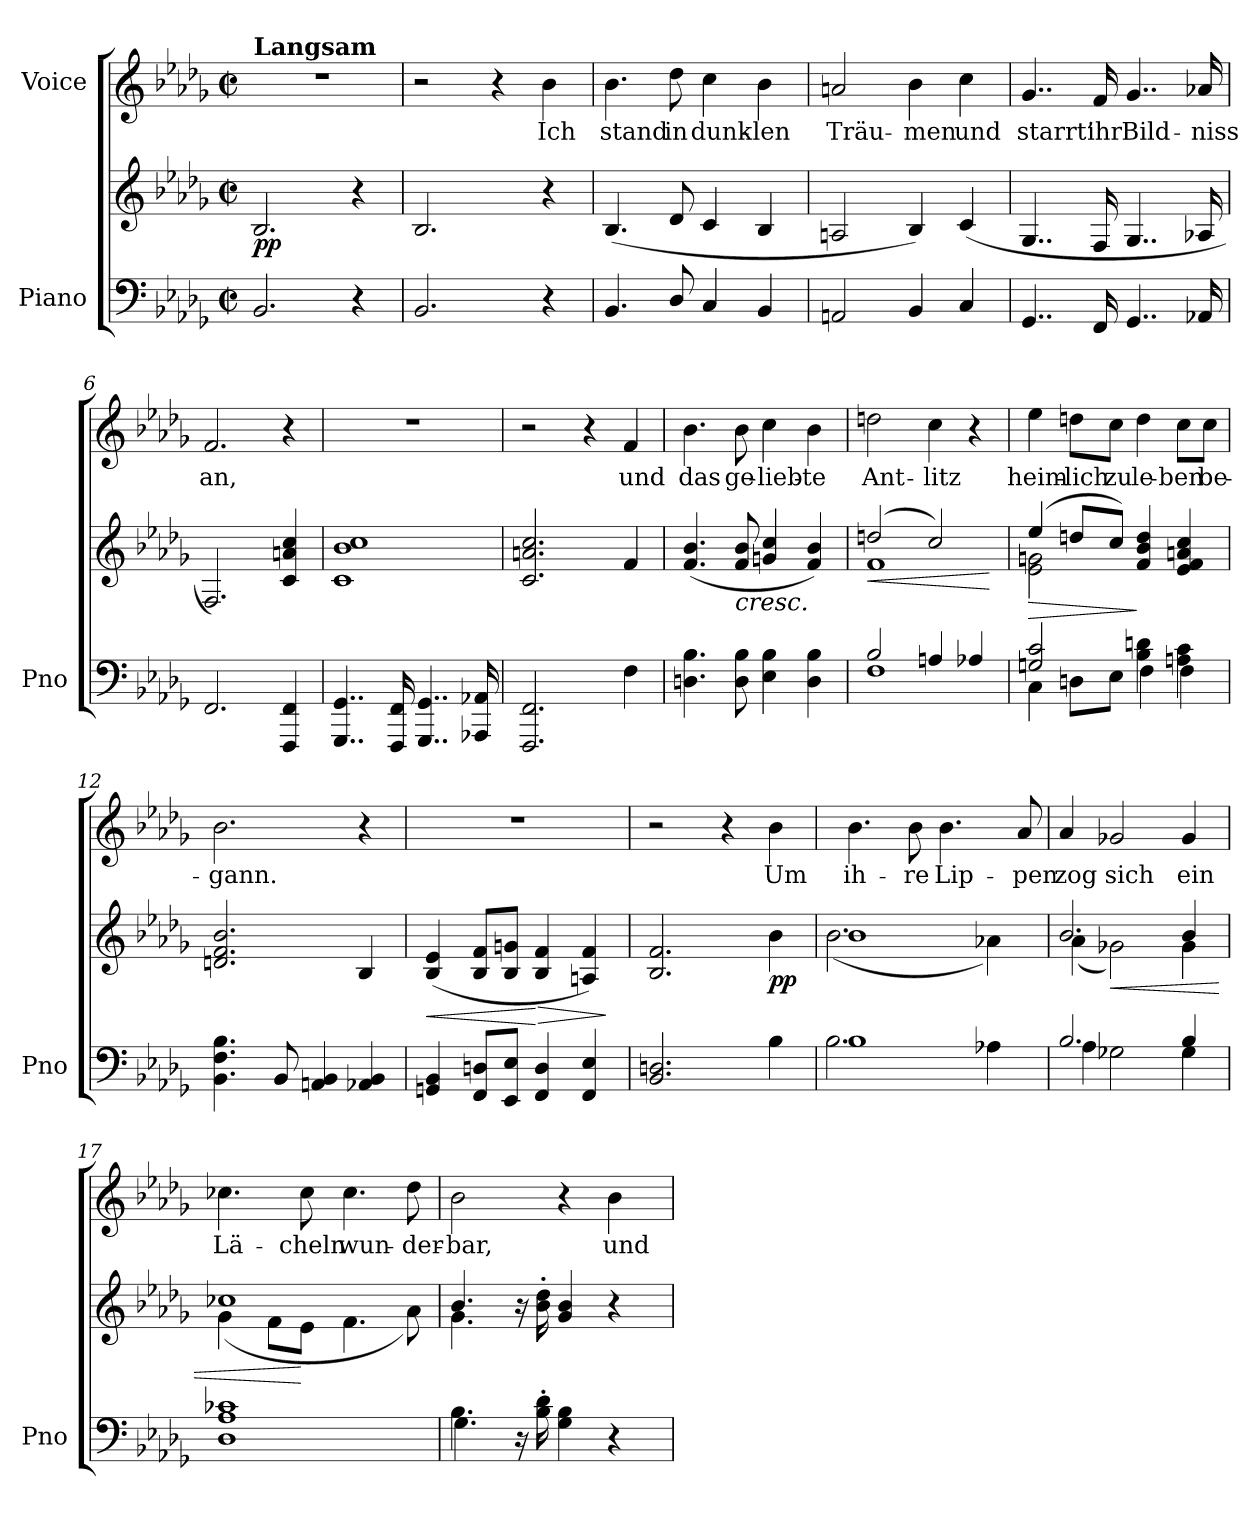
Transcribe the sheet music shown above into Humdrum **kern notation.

**kern	**kern	**dynam	**kern	**text
*part2	*part2	*part2	*part1	*part1
*staff3	*staff2	*staff2/3	*staff1	*staff1
*I"Piano	*	*	*I"Voice	*
*I'Pno	*	*	*	*
*clefF4	*clefG2	*	*clefG2	*
*k[b-e-a-d-g-]	*k[b-e-a-d-g-]	*	*k[b-e-a-d-g-]	*
*M2/2	*M2/2	*	*M2/2	*
*met(c|)	*met(c|)	*	*met(c|)	*
=1	=1	=1	=1	=1
!	!	!	!LO:TX:a:B:t=Langsam	!
!	!	!LO:DY:b	!	!
2.BB-/	2.B-/	pp	1r	.
4r	4r	.	.	.
=2	=2	=2	=2	=2
2.BB-/	2.B-/	.	2r	.
.	.	.	4r	.
4r	4r	.	4b-\	Ich
=3	=3	=3	=3	=3
4.BB-/	(<4.B-/	.	4.b-\	stand
8D-/	8d-/	.	8dd-\	in
4C/	4c/	.	4cc\	dunk-
4BB-/	4B-/	.	4b-\	-len
=4	=4	=4	=4	=4
2AAn/	2An/	.	2an/	Träu-
4BB-/	4B-/)	.	4b-\	-men
4C/	(<4c/	.	4cc\	und
=5	=5	=5	=5	=5
4..GG-/	4..G-/	.	4..g-/	starrt’
16FF/	16F/	.	16f/	ihr
4..GG-/	4..G-/	.	4..g-/	Bild-
16AA-X/	16A-X/	.	16a-X/	-niss
=6	=6	=6	=6	=6
2.FF/	2.F/)	.	2.f/	an,
4FFF/ 4FF/	4c/ 4an/ 4cc/	.	4r	.
=7	=7	=7	=7	=7
4..GGG-/ 4..GG-/	1c 1b- 1cc	.	1r	.
16FFF/ 16FF/	.	.	.	.
4..GGG-/ 4..GG-/	.	.	.	.
16AAA-X/ 16AA-X/	.	.	.	.
=8	=8	=8	=8	=8
2.FFF/ 2.FF/	2.c/ 2.an/ 2.cc/	.	2r	.
.	.	.	4r	.
4F\	4f/	.	4f/	und
=9	=9	=9	=9	=9
4.Dn\ 4.B-\	(4.f/ 4.b-/	.	4.b-\	das
!	!LO:TX:b:i:t=cresc.	!	!	!
8D\ 8B-\	8f/ 8b-/	.	8b-\	ge-
4E-\ 4B-\	4gn/ 4cc/	.	4cc\	-lieb-
4D\ 4B-\	4f/ 4b-/)	.	4b-\	-te
=10	=10	=10	=10	=10
*^	*	*	*	*
!	!	!	!LO:HP:b	!	!
*	*	*^	*	*	*
2B-/	1F	(2ddn/	1f	<	2ddn\	Ant-
4An/	.	2cc/)	.	.	4cc\	-litz
4A-X/	.	.	.	.	4r	.
*v	*v	*	*	*	*	*
*	*v	*v	*	*	*
.	.	[	.	.
=11	=11	=11	=11	=11
*^	*	*	*	*
!	!	!	!LO:HP:b	!	!
*	*	*^	*	*	*
2Gn/ 2c/	4C\	(4ee-/	2e-\ 2gn\	>	4ee-\	heim-
.	8Dn\L	8ddn/L	.	.	8ddn\L	-lich
.	8E-\J	8cc/J)	.	.	8cc\J	zu
4B-\ 4dn\	4F\	4f/ 4b-/ 4dd/	2ryy	]	4dd\	le-
4An\ 4c\	4F\	4e-/ 4f/ 4an/ 4cc/	.	.	8cc\L	-ben
.	.	.	.	.	8cc\J	be-
*v	*v	*	*	*	*	*
*	*v	*v	*	*	*
=12	=12	=12	=12	=12
4.BB-\ 4.F\ 4.B-\	2.dn/ 2.f/ 2.b-/	.	2.b-\	-gann.
8BB-/	.	.	.	.
4AAn/ 4BB-/	.	.	.	.
4AA-X/ 4BB-/	4B-/	.	4r	.
=13	=13	=13	=13	=13
!	!	!LO:HP:b	!	!
4GGn/ 4BB-/	(4B-/ 4e-/	<	1r	.
8FF/ 8Dn/L	8B-/ 8f/L	.	.	.
8EE-/ 8E-/J	8B-/ 8gn/J	.	.	.
!	!	!LO:HP:n=1:b	!	!
4FF/ 4D/	4B-/ 4f/	[ >	.	.
4FF/ 4E-/	4An/ 4f/)	.	.	.
.	.	]	.	.
=14	=14	=14	=14	=14
2.BB-/ 2.Dn/	2.B-/ 2.f/	.	2r	.
.	.	.	4r	.
!	!	!LO:DY:b	!	!
4B-\	4b-\	pp	4b-\	Um
=15	=15	=15	=15	=15
*^	*^	*	*	*
1B-	2.B-\	1b-	(2.b-\	.	4.b-\	ih-
.	.	.	.	.	8b-\	-re
.	.	.	.	.	4.b-\	Lip-
.	4A-X\	.	4a-X\)	.	.	.
.	.	.	.	.	8a-/	-pen
=16	=16	=16	=16	=16	=16	=16
2.B-/	4A-\	2.b-/	(4a-\	.	4a-/	zog
!	!	!	!	!LO:HP:b	!	!
.	2G-X\	.	2g-X\)	<	2g-X/	sich
4B-/	4G-\	4b-/	4g-\	.	4g-/	ein
*v	*v	*	*	*	*	*
=17	=17	=17	=17	=17	=17
1D- 1A- 1c-X	1cc-X	(4g-\	.	4.cc-X\	Lä-
.	.	8f\L	.	.	.
.	.	8e-\J	[	8cc-\	-cheln
.	.	4.f\	.	4.cc-\	wun-
.	.	8a-\)	.	8dd-\	-der-
=18	=18	=18	=18	=18	=18
*^	*	*	*	*	*
4.B-\	4.G-\	4.b-/	4.g-\	.	2b-\	-bar,
16r	2ryy	16r	2ryy	.	.	.
16B-\'> 16d-\'>	.	16b-\'> 16dd-\'>	.	.	.	.
4G-\ 4B-\	.	4g-/ 4b-/	.	.	4r	.
4r	.	4r	.	.	4b-\	und
.	8ryy	.	8ryy	.	.	.
*v	*v	*	*	*	*	*
*	*v	*v	*	*	*
=	=	=	=	=
*-	*-	*-	*-	*-
